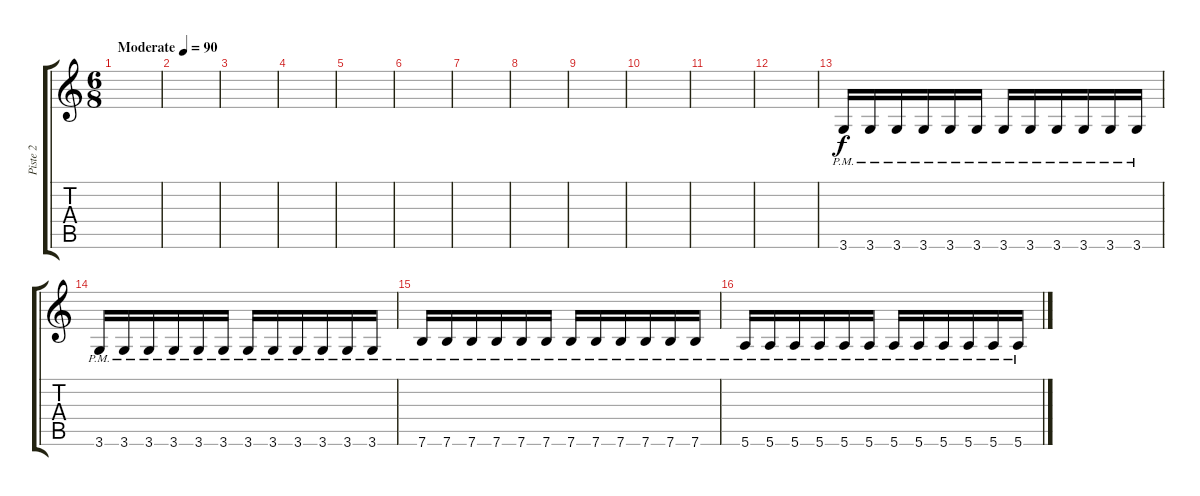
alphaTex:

\track ("Piste 2" "Piste 2") {instrument distortionguitar}
\staff {score tabs}
\tuning (E4 B3 G3 D3 A2 E2) {hide}
\ts (6 8)
\tempo (90 "Moderate")
\clef g2
\ks c
|
|
|
|
|
|
|
|
|
|
|
|
3.6{pm}.16 3.6{pm}.16 3.6{pm}.16 3.6{pm}.16 3.6{pm}.16 3.6{pm}.16 3.6{pm}.16 3.6{pm}.16 3.6{pm}.16 3.6{pm}.16 3.6{pm}.16 3.6{pm}.16 |
3.6{pm}.16 3.6{pm}.16 3.6{pm}.16 3.6{pm}.16 3.6{pm}.16 3.6{pm}.16 3.6{pm}.16 3.6{pm}.16 3.6{pm}.16 3.6{pm}.16 3.6{pm}.16 3.6{pm}.16 |
7.6{pm}.16 7.6{pm}.16 7.6{pm}.16 7.6{pm}.16 7.6{pm}.16 7.6{pm}.16 7.6{pm}.16 7.6{pm}.16 7.6{pm}.16 7.6{pm}.16 7.6{pm}.16 7.6{pm}.16 |
5.6{pm}.16 5.6{pm}.16 5.6{pm}.16 5.6{pm}.16 5.6{pm}.16 5.6{pm}.16 5.6{pm}.16 5.6{pm}.16 5.6{pm}.16 5.6{pm}.16 5.6{pm}.16 5.6{pm}.16
